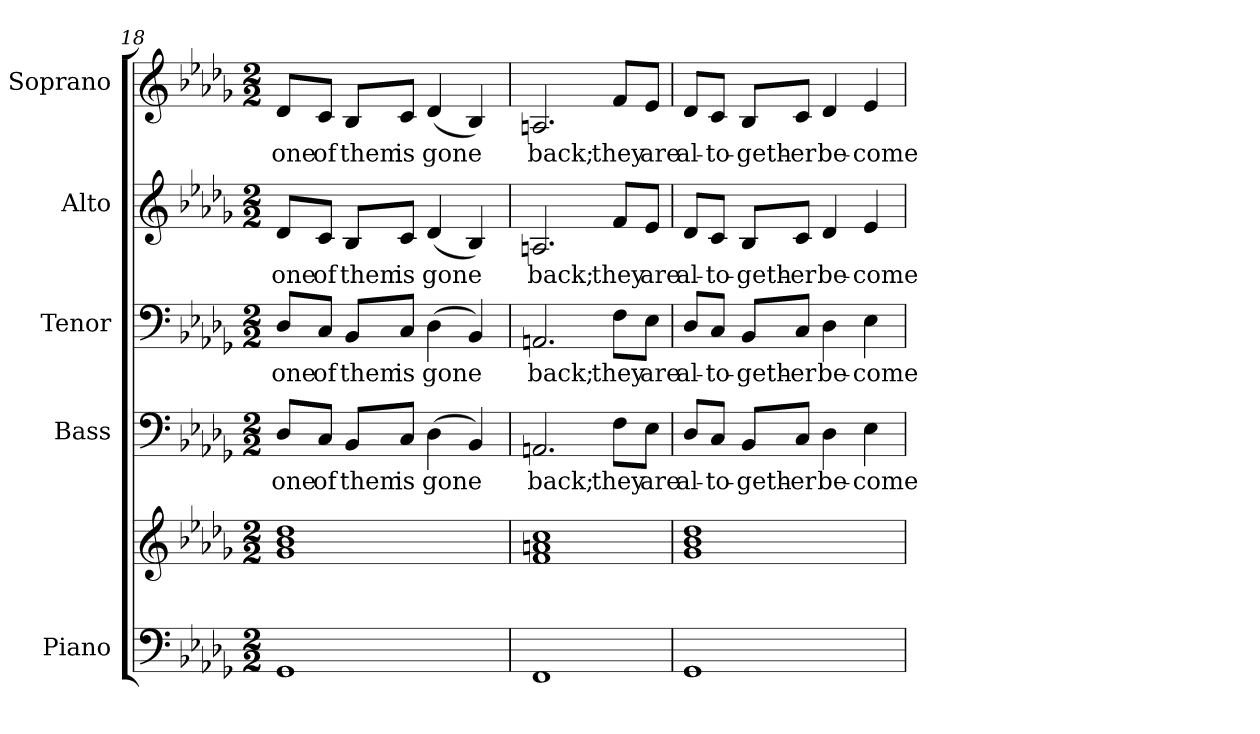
**kern	**kern	**kern	**text	**kern	**text	**kern	**text	**kern	**text
*part5	*part5	*part4	*part4	*part3	*part3	*part2	*part2	*part1	*part1
*staff6	*staff5	*staff4	*staff4	*staff3	*staff3	*staff2	*staff2	*staff1	*staff1
*I"Piano	*	*I"Bass	*	*I"Tenor	*	*I"Alto	*	*I"Soprano	*
*I'Pno.	*	*I'B.	*	*I'T.	*	*I'A.	*	*I'S.	*
*clefF4	*clefG2	*clefF4	*	*clefF4	*	*clefG2	*	*clefG2	*
*k[b-e-a-d-g-]	*k[b-e-a-d-g-]	*k[b-e-a-d-g-]	*	*k[b-e-a-d-g-]	*	*k[b-e-a-d-g-]	*	*k[b-e-a-d-g-]	*
*D-:	*D-:	*D-:	*	*D-:	*	*D-:	*	*D-:	*
*M2/2	*M2/2	*M2/2	*	*M2/2	*	*M2/2	*	*M2/2	*
=18	=18	=18	=18	=18	=18	=18	=18	=18	=18
!	!	!	!LO:LY:b:color=#000000	!	!	!	!	!	!
!	!	!	!	!	!LO:LY:b:color=#000000	!	!	!	!
!	!	!	!	!	!	!	!LO:LY:b:color=#000000	!	!
!	!	!	!	!	!	!	!	!	!LO:LY:b:color=#000000
1GG-i	1g-i 1b-i 1dd-i	8D-i/L	one	8D-i/L	one	8d-i/L	one	8d-i/L	one
!	!	!	!LO:LY:b:color=#000000	!	!	!	!	!	!
!	!	!	!	!	!LO:LY:b:color=#000000	!	!	!	!
!	!	!	!	!	!	!	!LO:LY:b:color=#000000	!	!
!	!	!	!	!	!	!	!	!	!LO:LY:b:color=#000000
.	.	8Ci/J	of	8Ci/J	of	8ci/J	of	8ci/J	of
!	!	!	!LO:LY:b:color=#000000	!	!	!	!	!	!
!	!	!	!	!	!LO:LY:b:color=#000000	!	!	!	!
!	!	!	!	!	!	!	!LO:LY:b:color=#000000	!	!
!	!	!	!	!	!	!	!	!	!LO:LY:b:color=#000000
.	.	8BB-i/L	them	8BB-i/L	them	8B-i/L	them	8B-i/L	them
!	!	!	!LO:LY:b:color=#000000	!	!	!	!	!	!
!	!	!	!	!	!LO:LY:b:color=#000000	!	!	!	!
!	!	!	!	!	!	!	!LO:LY:b:color=#000000	!	!
!	!	!	!	!	!	!	!	!	!LO:LY:b:color=#000000
.	.	8Ci/J	is	8Ci/J	is	8ci/J	is	8ci/J	is
!	!	!	!LO:LY:b:color=#000000	!	!	!	!	!	!
!	!	!	!	!	!LO:LY:b:color=#000000	!	!	!	!
!	!	!	!	!	!	!	!LO:LY:b:color=#000000	!	!
!	!	!	!	!	!	!	!	!	!LO:LY:b:color=#000000
.	.	(4D-i\	gone	(4D-i\	gone	(4d-i/	gone	(4d-i/	gone
.	.	4BB-i/)	.	4BB-i/)	.	4B-i/)	.	4B-i/)	.
!!LO:PB:g=z
=19	=19	=19	=19	=19	=19	=19	=19	=19	=19
!	!	!	!LO:LY:b:color=#000000	!	!	!	!	!	!
!	!	!	!	!	!LO:LY:b:color=#000000	!	!	!	!
!	!	!	!	!	!	!	!LO:LY:b:color=#000000	!	!
!	!	!	!	!	!	!	!	!	!LO:LY:b:color=#000000
1FFi	1fi 1ani 1cci	2.AAni/	back;	2.AAni/	back;	2.Ani/	back;	2.Ani/	back;
!	!	!	!LO:LY:b:color=#000000	!	!	!	!	!	!
!	!	!	!	!	!LO:LY:b:color=#000000	!	!	!	!
!	!	!	!	!	!	!	!LO:LY:b:color=#000000	!	!
!	!	!	!	!	!	!	!	!	!LO:LY:b:color=#000000
.	.	8Fi\L	they	8Fi\L	they	8fi/L	they	8fi/L	they
!	!	!	!LO:LY:b:color=#000000	!	!	!	!	!	!
!	!	!	!	!	!LO:LY:b:color=#000000	!	!	!	!
!	!	!	!	!	!	!	!LO:LY:b:color=#000000	!	!
!	!	!	!	!	!	!	!	!	!LO:LY:b:color=#000000
.	.	8E-i\J	are	8E-i\J	are	8e-i/J	are	8e-i/J	are
=20	=20	=20	=20	=20	=20	=20	=20	=20	=20
!	!	!	!LO:LY:b:color=#000000	!	!	!	!	!	!
!	!	!	!	!	!LO:LY:b:color=#000000	!	!	!	!
!	!	!	!	!	!	!	!LO:LY:b:color=#000000	!	!
!	!	!	!	!	!	!	!	!	!LO:LY:b:color=#000000
1GG-i	1g-i 1b-i 1dd-i	8D-i/L	al-	8D-i/L	al-	8d-i/L	al-	8d-i/L	al-
!	!	!	!LO:LY:b:color=#000000	!	!	!	!	!	!
!	!	!	!	!	!LO:LY:b:color=#000000	!	!	!	!
!	!	!	!	!	!	!	!LO:LY:b:color=#000000	!	!
!	!	!	!	!	!	!	!	!	!LO:LY:b:color=#000000
.	.	8Ci/J	-to-	8Ci/J	-to-	8ci/J	-to-	8ci/J	-to-
!	!	!	!LO:LY:b:color=#000000	!	!	!	!	!	!
!	!	!	!	!	!LO:LY:b:color=#000000	!	!	!	!
!	!	!	!	!	!	!	!LO:LY:b:color=#000000	!	!
!	!	!	!	!	!	!	!	!	!LO:LY:b:color=#000000
.	.	8BB-i/L	-geth-	8BB-i/L	-geth-	8B-i/L	-geth-	8B-i/L	-geth-
!	!	!	!LO:LY:b:color=#000000	!	!	!	!	!	!
!	!	!	!	!	!LO:LY:b:color=#000000	!	!	!	!
!	!	!	!	!	!	!	!LO:LY:b:color=#000000	!	!
!	!	!	!	!	!	!	!	!	!LO:LY:b:color=#000000
.	.	8Ci/J	-er	8Ci/J	-er	8ci/J	-er	8ci/J	-er
!	!	!	!LO:LY:b:color=#000000	!	!	!	!	!	!
!	!	!	!	!	!LO:LY:b:color=#000000	!	!	!	!
!	!	!	!	!	!	!	!LO:LY:b:color=#000000	!	!
!	!	!	!	!	!	!	!	!	!LO:LY:b:color=#000000
.	.	4D-i\	be-	4D-i\	be-	4d-i/	be-	4d-i/	be-
!	!	!	!LO:LY:b:color=#000000	!	!	!	!	!	!
!	!	!	!	!	!LO:LY:b:color=#000000	!	!	!	!
!	!	!	!	!	!	!	!LO:LY:b:color=#000000	!	!
!	!	!	!	!	!	!	!	!	!LO:LY:b:color=#000000
.	.	4E-i\	-come	4E-i\	-come	4e-i/	-come	4e-i/	-come
=	=	=	=	=	=	=	=	=	=
*-	*-	*-	*-	*-	*-	*-	*-	*-	*-
